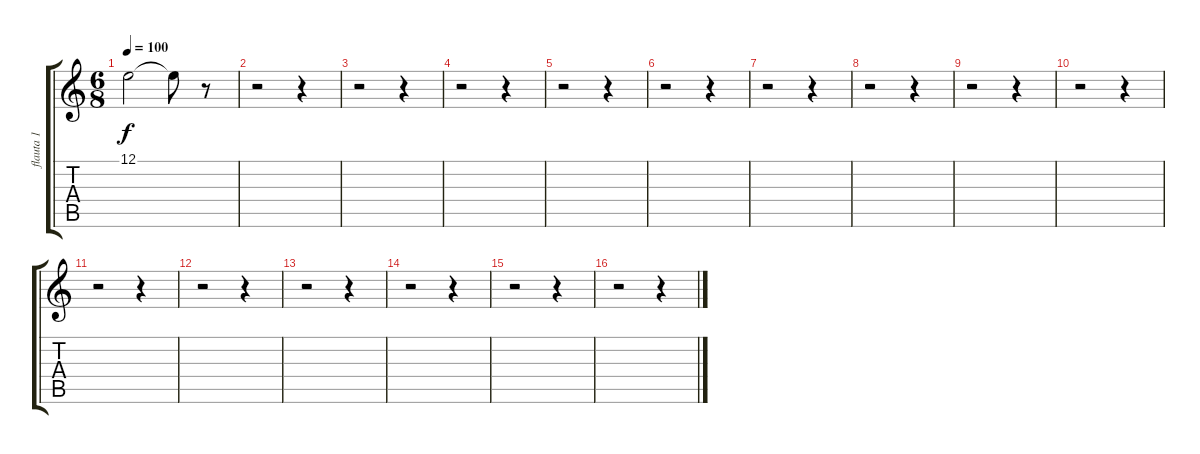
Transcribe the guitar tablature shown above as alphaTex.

\track ("flauta 1" "flauta 1") {instrument piccolo}
\staff {score tabs}
\tuning (E4 B3 G3 D3 A2 E2) {hide}
\ts (6 8)
\tempo 100
\clef g2
\ks c
12.1{t}.2{dy f} 12.1{t}.8 r.8 |
r.2 r.4 |
r.2 r.4 |
r.2 r.4 |
r.2 r.4 |
r.2 r.4 |
r.2 r.4 |
r.2 r.4 |
r.2 r.4 |
r.2 r.4 |
r.2 r.4 |
r.2 r.4 |
r.2 r.4 |
r.2 r.4 |
r.2 r.4 |
r.2 r.4
